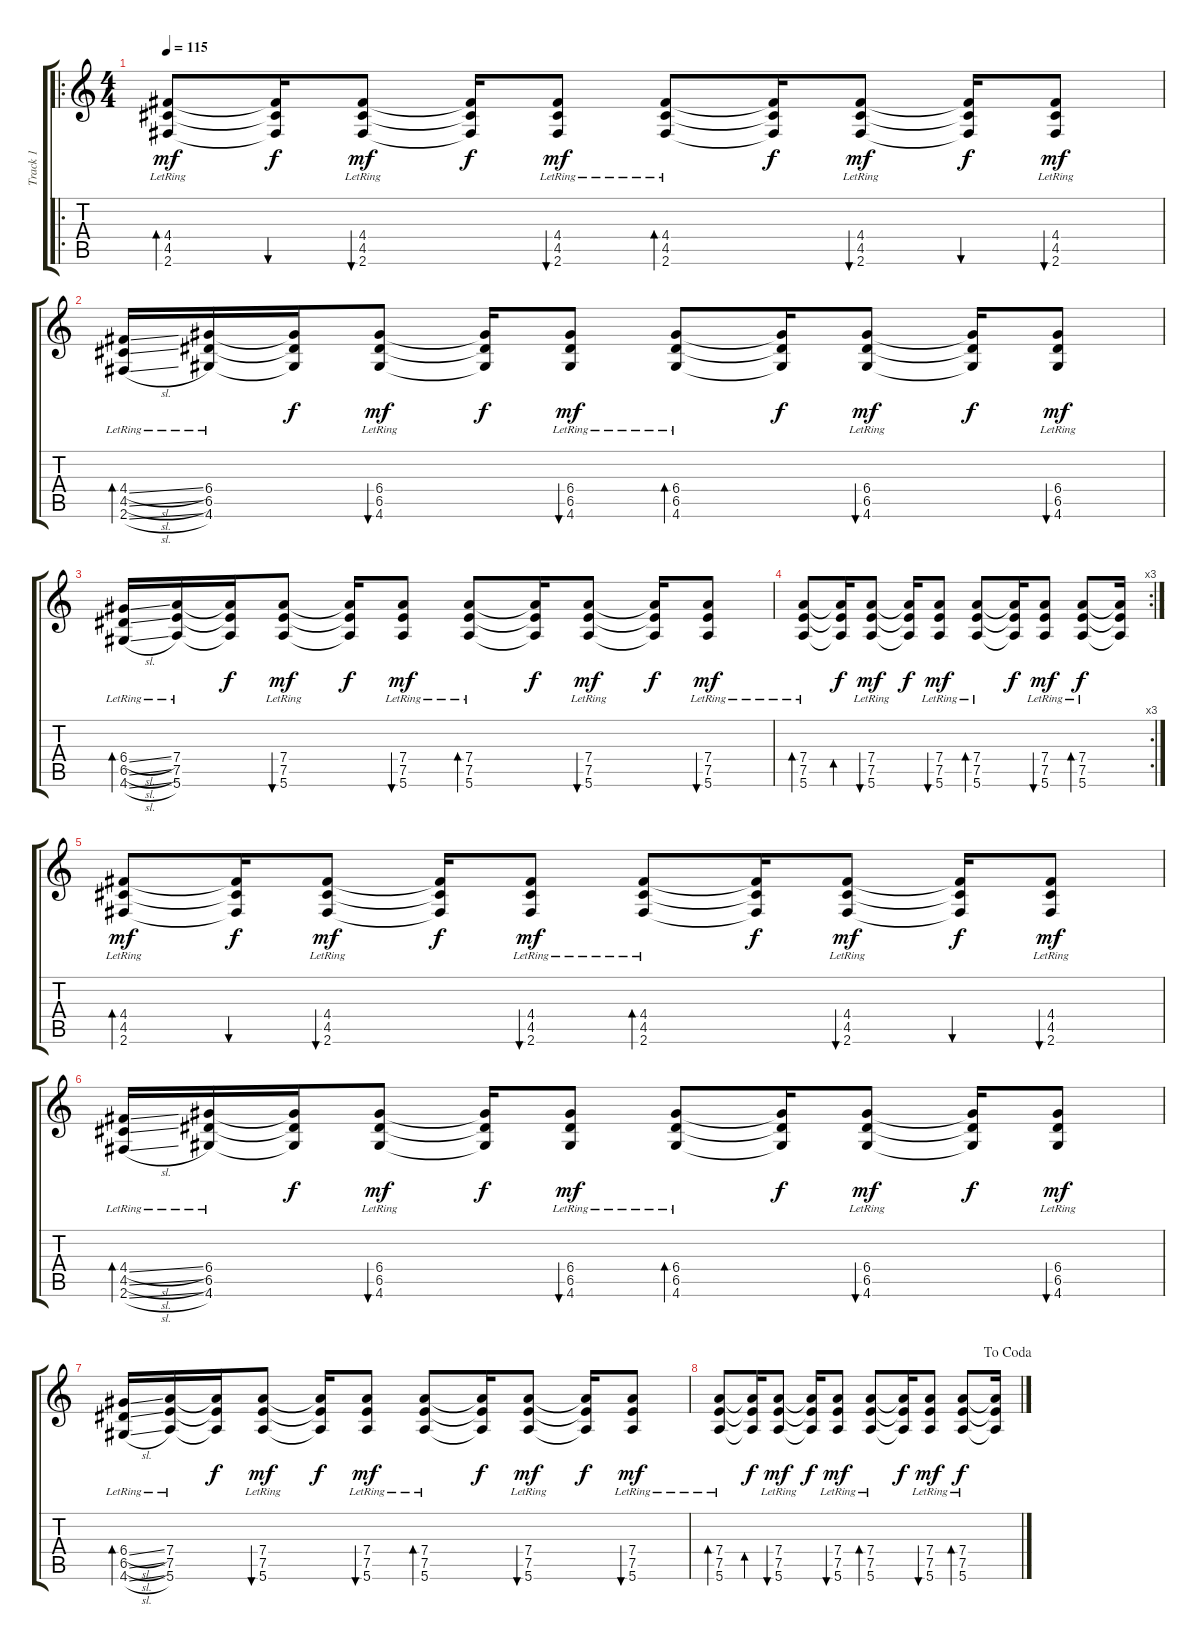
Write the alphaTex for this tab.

\track ("Track 1" "Track 1") {instrument acousticguitarnylon}
\staff {score tabs}
\tuning (E4 B3 G3 D3 A2 E2) {hide}
\ro
\ts (4 4)
\tempo 115
\clef g2
\ks c
(4.4{lr} 4.5{lr} 2.6{lr}).8{bd 60 dy mf} (4.4{t} 4.5{t} 2.6{t}).16{bu 60 dy f} (4.4{lr} 4.5{lr} 2.6{lr}).8{bu 60 dy mf} (4.4{t} 4.5{t} 2.6{t}).16{dy f} (4.4{lr} 4.5{lr} 2.6{lr}).8{bu 60 dy mf} (4.4{lr} 4.5{lr} 2.6{lr}).8{bd 60} (4.4{t} 4.5{t} 2.6{t}).16{dy f} (4.4{lr} 4.5{lr} 2.6{lr}).8{bu 60 dy mf} (4.4{t} 4.5{t} 2.6{t}).16{bu 60 dy f} (4.4{lr} 4.5{lr} 2.6{lr}).8{bu 60 dy mf} |
(4.4{sl lr} 4.5{sl lr} 2.6{sl lr}).16{bd 60} (6.4{lr} 6.5{lr} 4.6{lr}).16 (6.4{t} 6.5{t} 4.6{t}).16{dy f} (6.4{lr} 6.5{lr} 4.6{lr}).8{bu 60 dy mf} (6.4{t} 6.5{t} 4.6{t}).16{dy f} (6.4{lr} 6.5{lr} 4.6{lr}).8{bu 60 dy mf} (6.4{lr} 6.5{lr} 4.6{lr}).8{bd 60} (6.4{t} 6.5{t} 4.6{t}).16{dy f} (6.4{lr} 6.5{lr} 4.6{lr}).8{bu 60 dy mf} (6.4{t} 6.5{t} 4.6{t}).16{dy f} (6.4{lr} 6.5{lr} 4.6{lr}).8{bu 60 dy mf} |
(6.4{sl lr} 6.5{sl lr} 4.6{sl lr}).16{bd 60} (7.4{lr} 7.5{lr} 5.6{lr}).16 (7.4{t} 7.5{t} 5.6{t}).16{dy f} (7.4{lr} 7.5{lr} 5.6{lr}).8{bu 60 dy mf} (7.4{t} 7.5{t} 5.6{t}).16{dy f} (7.4{lr} 7.5{lr} 5.6{lr}).8{bu 60 dy mf} (7.4{lr} 7.5{lr} 5.6{lr}).8{bd 60} (7.4{t} 7.5{t} 5.6{t}).16{dy f} (7.4{lr} 7.5{lr} 5.6{lr}).8{bu 60 dy mf} (7.4{t} 7.5{t} 5.6{t}).16{dy f} (7.4{lr} 7.5{lr} 5.6{lr}).8{bu 60 dy mf} |
\rc 3
(7.4{lr} 7.5{lr} 5.6{lr}).8{bd 60} (7.4{t} 7.5{t} 5.6{t}).16{bd 60 dy f} (7.4{lr} 7.5{lr} 5.6{lr}).8{bu 60 dy mf} (7.4{t} 7.5{t} 5.6{t}).16{dy f} (7.4{lr} 7.5{lr} 5.6{lr}).8{bu 60 dy mf} (7.4{lr} 7.5{lr} 5.6{lr}).8{bd 60} (7.4{t} 7.5{t} 5.6{t}).16{dy f} (7.4{lr} 7.5{lr} 5.6{lr}).8{bu 60 dy mf} (7.4{lr} 7.5{lr} 5.6{lr}).8{bd 60 dy f} (7.4{t} 7.5{t} 5.6{t}).16 |
(4.4{lr} 4.5{lr} 2.6{lr}).8{bd 60 dy mf} (4.4{t} 4.5{t} 2.6{t}).16{bu 60 dy f} (4.4{lr} 4.5{lr} 2.6{lr}).8{bu 60 dy mf} (4.4{t} 4.5{t} 2.6{t}).16{dy f} (4.4{lr} 4.5{lr} 2.6{lr}).8{bu 60 dy mf} (4.4{lr} 4.5{lr} 2.6{lr}).8{bd 60} (4.4{t} 4.5{t} 2.6{t}).16{dy f} (4.4{lr} 4.5{lr} 2.6{lr}).8{bu 60 dy mf} (4.4{t} 4.5{t} 2.6{t}).16{bu 60 dy f} (4.4{lr} 4.5{lr} 2.6{lr}).8{bu 60 dy mf} |
(4.4{sl lr} 4.5{sl lr} 2.6{sl lr}).16{bd 60} (6.4{lr} 6.5{lr} 4.6{lr}).16 (6.4{t} 6.5{t} 4.6{t}).16{dy f} (6.4{lr} 6.5{lr} 4.6{lr}).8{bu 60 dy mf} (6.4{t} 6.5{t} 4.6{t}).16{dy f} (6.4{lr} 6.5{lr} 4.6{lr}).8{bu 60 dy mf} (6.4{lr} 6.5{lr} 4.6{lr}).8{bd 60} (6.4{t} 6.5{t} 4.6{t}).16{dy f} (6.4{lr} 6.5{lr} 4.6{lr}).8{bu 60 dy mf} (6.4{t} 6.5{t} 4.6{t}).16{dy f} (6.4{lr} 6.5{lr} 4.6{lr}).8{bu 60 dy mf} |
(6.4{sl lr} 6.5{sl lr} 4.6{sl lr}).16{bd 60} (7.4{lr} 7.5{lr} 5.6{lr}).16 (7.4{t} 7.5{t} 5.6{t}).16{dy f} (7.4{lr} 7.5{lr} 5.6{lr}).8{bu 60 dy mf} (7.4{t} 7.5{t} 5.6{t}).16{dy f} (7.4{lr} 7.5{lr} 5.6{lr}).8{bu 60 dy mf} (7.4{lr} 7.5{lr} 5.6{lr}).8{bd 60} (7.4{t} 7.5{t} 5.6{t}).16{dy f} (7.4{lr} 7.5{lr} 5.6{lr}).8{bu 60 dy mf} (7.4{t} 7.5{t} 5.6{t}).16{dy f} (7.4{lr} 7.5{lr} 5.6{lr}).8{bu 60 dy mf} |
\jump dacoda
(7.4{lr} 7.5{lr} 5.6{lr}).8{bd 60} (7.4{t} 7.5{t} 5.6{t}).16{bd 60 dy f} (7.4{lr} 7.5{lr} 5.6{lr}).8{bu 60 dy mf} (7.4{t} 7.5{t} 5.6{t}).16{dy f} (7.4{lr} 7.5{lr} 5.6{lr}).8{bu 60 dy mf} (7.4{lr} 7.5{lr} 5.6{lr}).8{bd 60} (7.4{t} 7.5{t} 5.6{t}).16{dy f} (7.4{lr} 7.5{lr} 5.6{lr}).8{bu 60 dy mf} (7.4{lr} 7.5{lr} 5.6{lr}).8{bd 60 dy f} (7.4{t} 7.5{t} 5.6{t}).16
